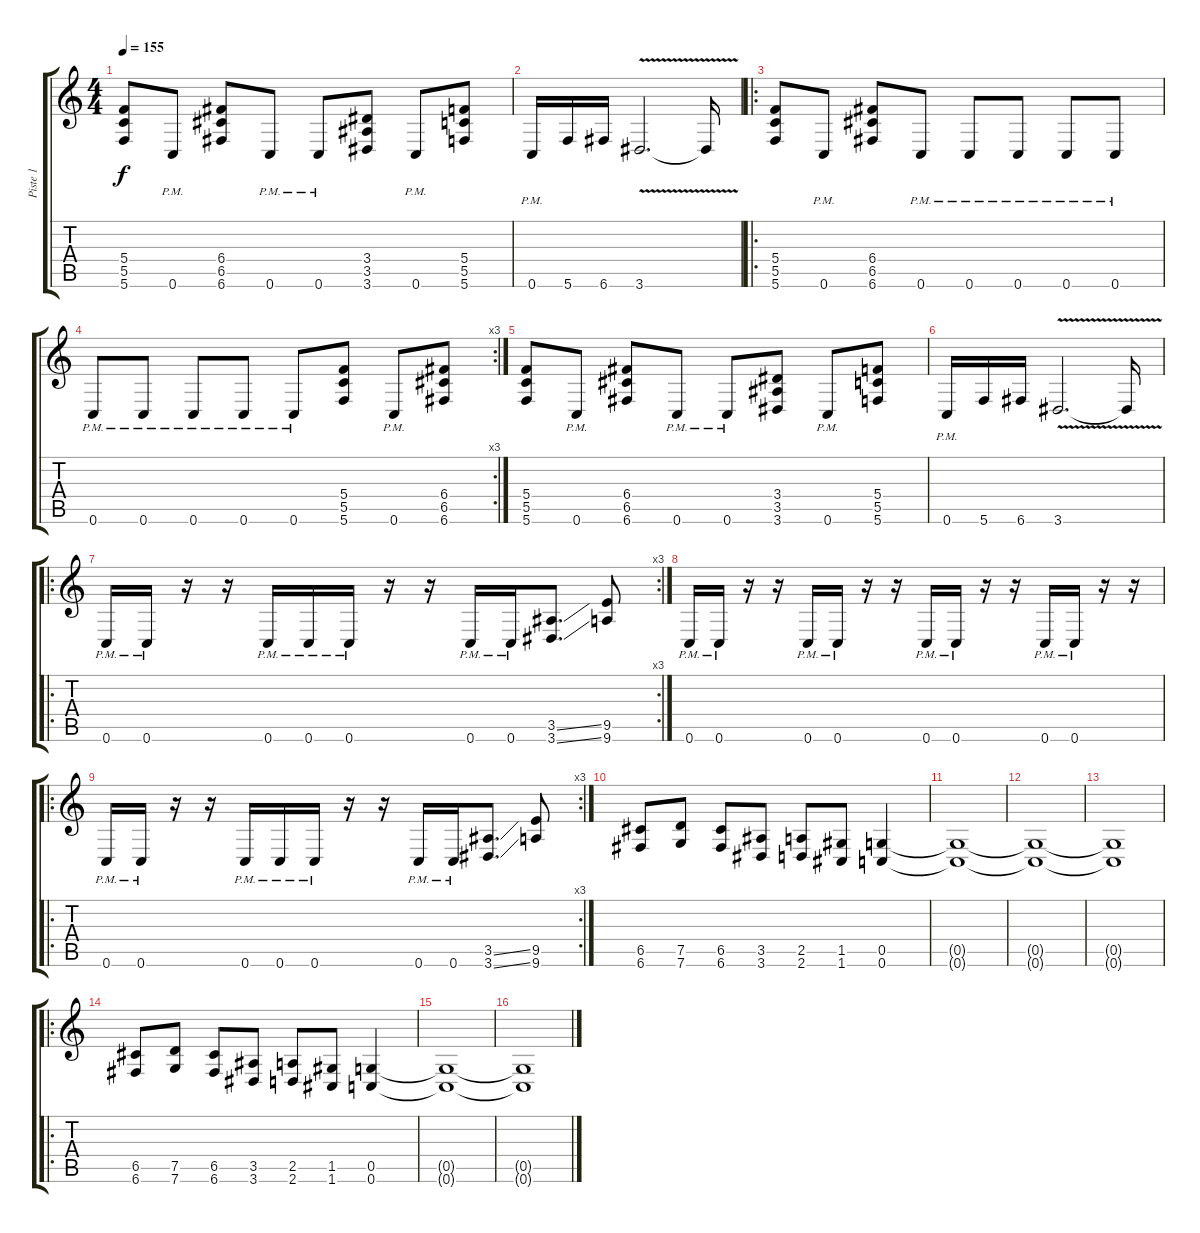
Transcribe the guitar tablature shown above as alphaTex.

\track ("Piste 1" "Piste 1") {instrument distortionguitar}
\staff {score tabs}
\tuning (D4 A3 F3 C3 G2 C2) {hide}
\ts (4 4)
\tempo 155
\clef g2
\ks c
(5.4 5.5 5.6).8{dy f} 0.6{pm}.8 (6.4 6.5 6.6).8 0.6{pm}.8 0.6{pm}.8 (3.4 3.5 3.6).8 0.6{pm}.8 (5.4 5.5 5.6).8 |
0.6{pm}.16 5.6.16 6.6.16 3.6{v}.2{d} 3.6{t}.16 |
\ro
(5.4 5.5 5.6).8 0.6{pm}.8 (6.4 6.5 6.6).8 0.6{pm}.8 0.6{pm}.8 0.6{pm}.8 0.6{pm}.8 0.6{pm}.8 |
\rc 3
0.6{pm}.8 0.6{pm}.8 0.6{pm}.8 0.6{pm}.8 0.6{pm}.8 (5.4 5.5 5.6).8 0.6{pm}.8 (6.4 6.5 6.6).8 |
(5.4 5.5 5.6).8 0.6{pm}.8 (6.4 6.5 6.6).8 0.6{pm}.8 0.6{pm}.8 (3.4 3.5 3.6).8 0.6{pm}.8 (5.4 5.5 5.6).8 |
0.6{pm}.16 5.6.16 6.6.16 3.6{v}.2{d} 3.6{t}.16 |
\ro
\rc 3
0.6{pm}.16 0.6{pm}.16 r.16 r.16 0.6{pm}.16 0.6{pm}.16 0.6{pm}.16 r.16 r.16 0.6{pm}.16 0.6{pm}.16 (3.5{ss} 3.6{ss}).8{d} (9.5 9.6).8 |
0.6{pm}.16 0.6{pm}.16 r.16 r.16 0.6{pm}.16 0.6{pm}.16 r.16 r.16 0.6{pm}.16 0.6{pm}.16 r.16 r.16 0.6{pm}.16 0.6{pm}.16 r.16 r.16 |
\ro
\rc 3
0.6{pm}.16 0.6{pm}.16 r.16 r.16 0.6{pm}.16 0.6{pm}.16 0.6{pm}.16 r.16 r.16 0.6{pm}.16 0.6{pm}.16 (3.5{ss} 3.6{ss}).8{d} (9.5 9.6).8 |
(6.5 6.6).8 (7.5 7.6).8 (6.5 6.6).8 (3.5 3.6).8 (2.5 2.6).8 (1.5 1.6).8 (0.5 0.6).4 |
(0.5{t} 0.6{t}).1 |
(0.5{t} 0.6{t}).1 |
(0.5{t} 0.6{t}).1 |
\ro
(6.5 6.6).8 (7.5 7.6).8 (6.5 6.6).8 (3.5 3.6).8 (2.5 2.6).8 (1.5 1.6).8 (0.5 0.6).4 |
(0.5{t} 0.6{t}).1 |
(0.5{t} 0.6{t}).1
